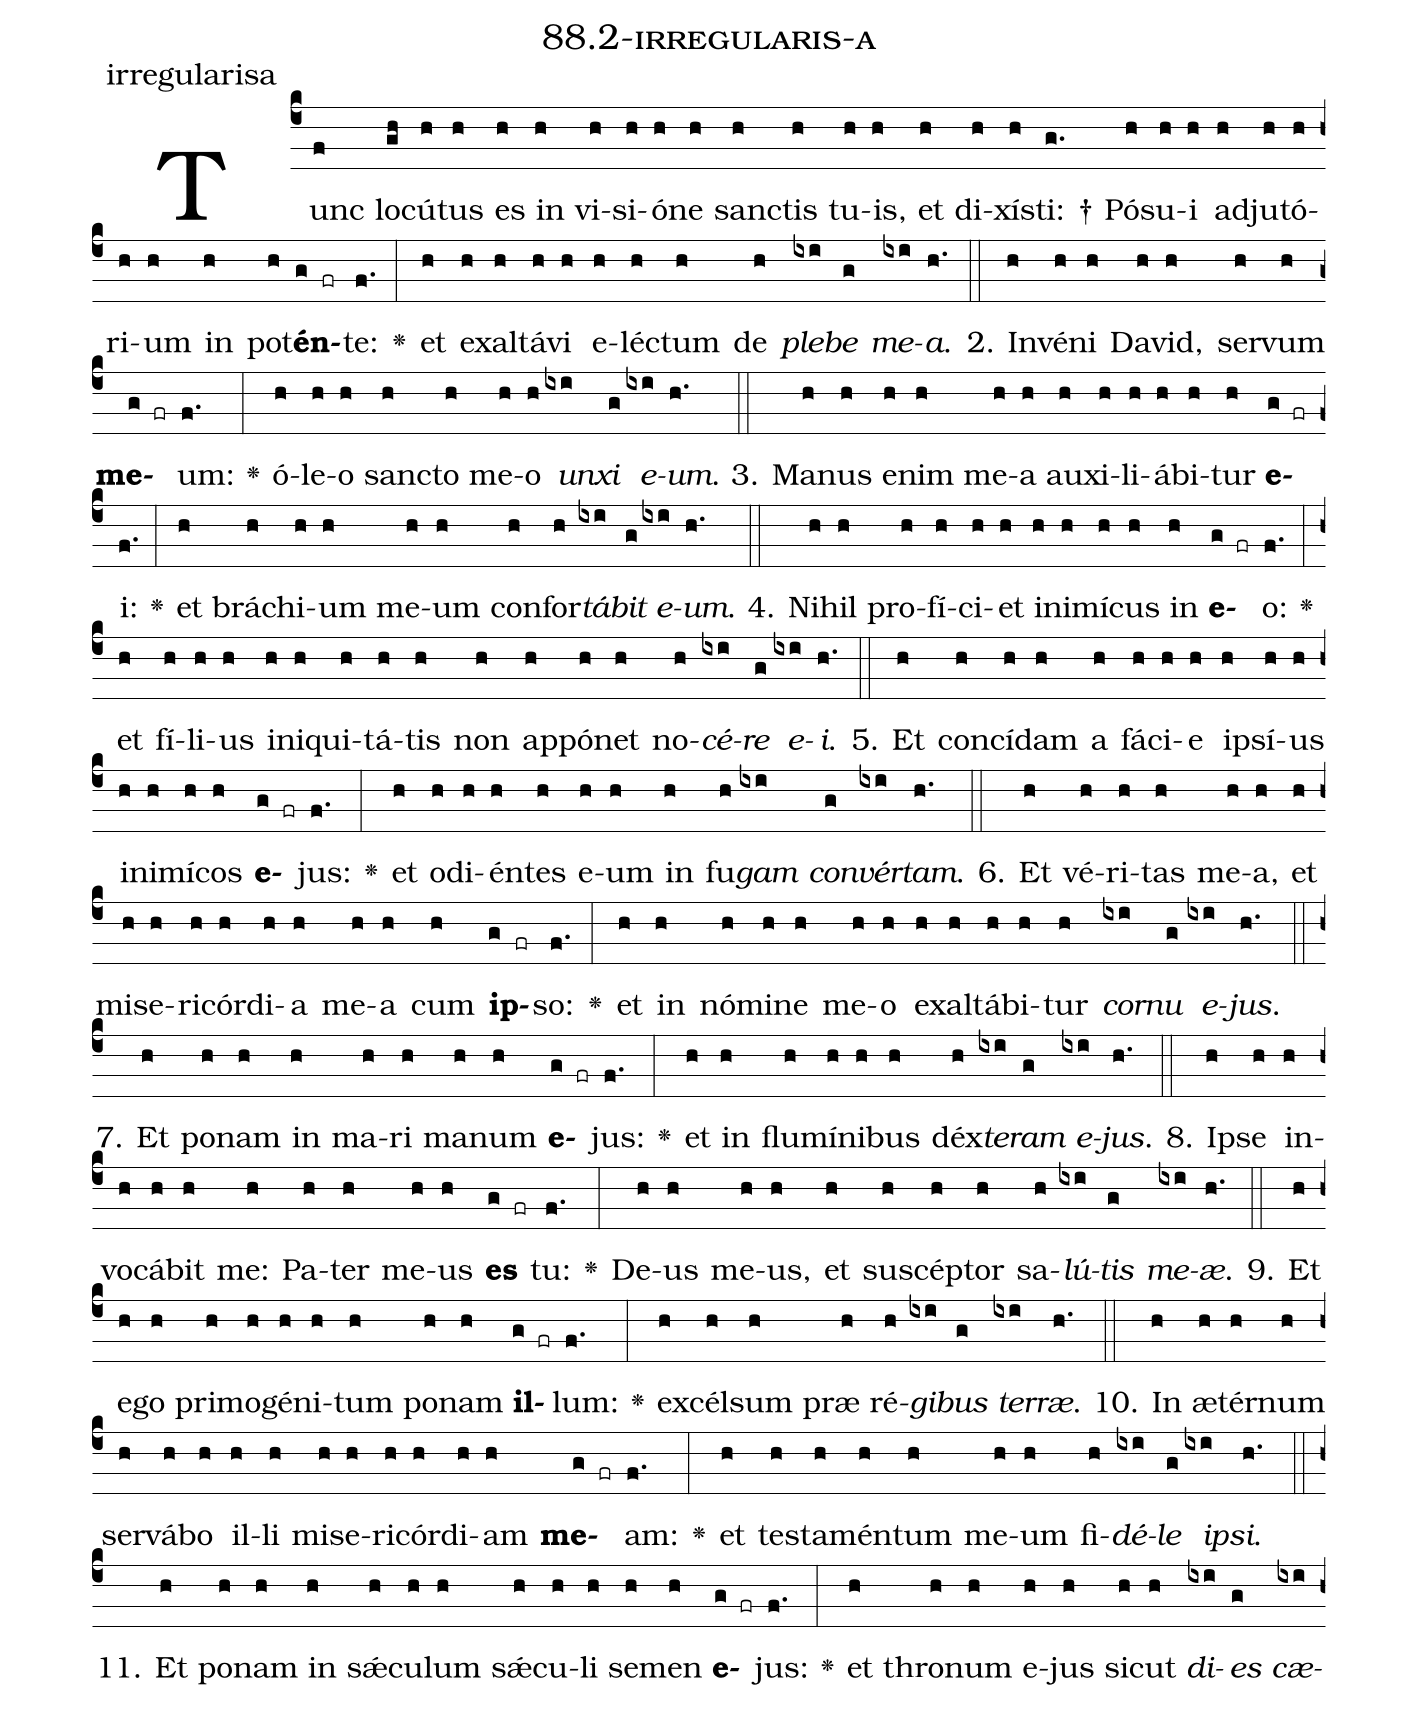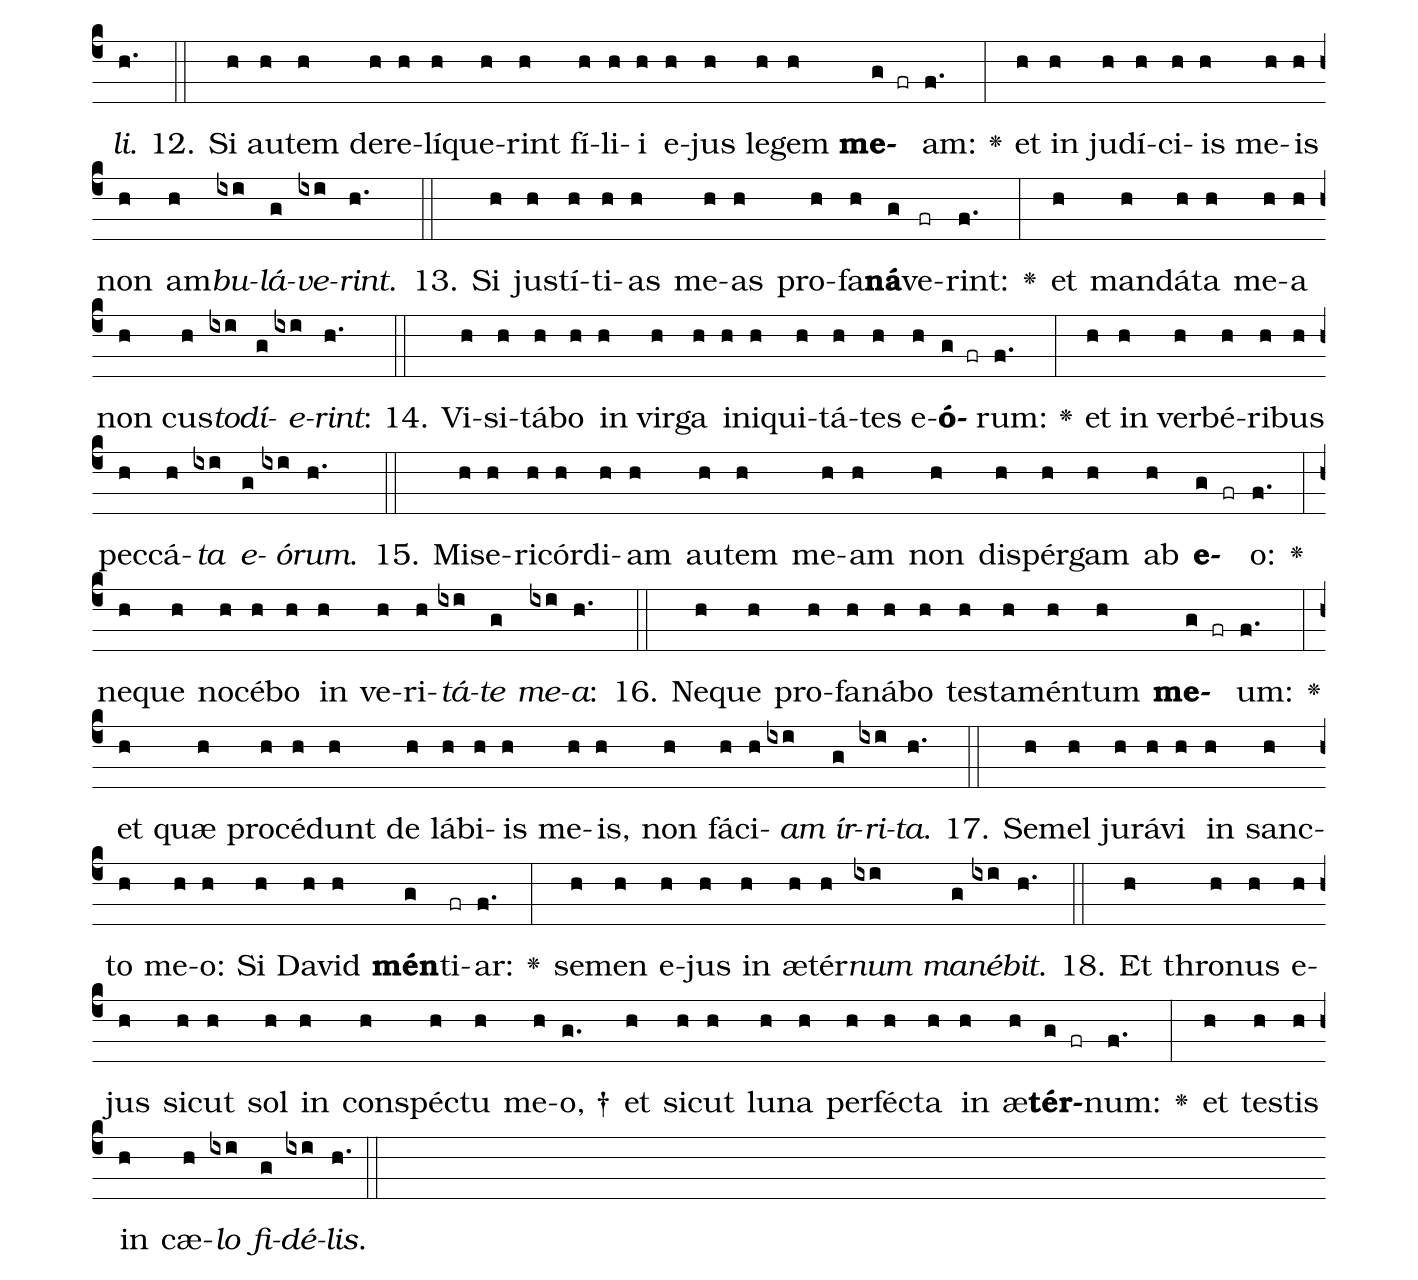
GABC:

name: 88.2-irregularis-a;
annotation: irregularisa;
%%
(c4)Tunc(f) lo(gh)cú(h)tus(h) es(h) in(h) vi(h)si(h)ó(h)ne(h) sanc(h)tis(h) tu(h)is,(h) et(h) di(h)xís(h)ti: †(g.) Pó(h)su(h)i(h) ad(h)ju(h)tó(h)ri(h)um(h) in(h) pot(h)<b>én</b>(g fr)te:(f.) <v>\greheightstar</v>(:) et(h) ex(h)al(h)tá(h)vi(h) e(h)léc(h)tum(h) de(h) <i>ple</i>(ixi)<i>be</i>(g) <i>me</i>(ixi)<i>a</i>.(h.) (::)
2. In(h)vé(h)ni(h) Da(h)vid,(h) ser(h)vum(h) <b>me</b>(g fr)um:(f.) <v>\greheightstar</v>(:) ó(h)le(h)o(h) sanc(h)to(h) me(h)o(h) <i>un</i>(ixi)<i>xi</i>(g) <i>e</i>(ixi)<i>um</i>.(h.) (::)
3. Ma(h)nus(h) e(h)nim(h) me(h)a(h) au(h)xi(h)li(h)á(h)bi(h)tur(h) <b>e</b>(g fr)i:(f.) <v>\greheightstar</v>(:) et(h) brá(h)chi(h)um(h) me(h)um(h) con(h)for(h)<i>tá</i>(ixi)<i>bit</i>(g) <i>e</i>(ixi)<i>um</i>.(h.) (::)
4. Ni(h)hil(h) pro(h)fí(h)ci(h)et(h) in(h)i(h)mí(h)cus(h) in(h) <b>e</b>(g fr)o:(f.) <v>\greheightstar</v>(:) et(h) fí(h)li(h)us(h) in(h)i(h)qui(h)tá(h)tis(h) non(h) ap(h)pó(h)net(h) no(h)<i>cé</i>(ixi)<i>re</i>(g) <i>e</i>(ixi)<i>i</i>.(h.) (::)
5. Et(h) con(h)cí(h)dam(h) a(h) fá(h)ci(h)e(h) ip(h)sí(h)us(h) in(h)i(h)mí(h)cos(h) <b>e</b>(g fr)jus:(f.) <v>\greheightstar</v>(:) et(h) o(h)di(h)én(h)tes(h) e(h)um(h) in(h) fu(h)<i>gam</i>(ixi) <i>con</i>(g)<i>vér</i>(ixi)<i>tam</i>.(h.) (::)
6. Et(h) vé(h)ri(h)tas(h) me(h)a,(h) et(h) mi(h)se(h)ri(h)cór(h)di(h)a(h) me(h)a(h) cum(h) <b>ip</b>(g fr)so:(f.) <v>\greheightstar</v>(:) et(h) in(h) nó(h)mi(h)ne(h) me(h)o(h) ex(h)al(h)tá(h)bi(h)tur(h) <i>cor</i>(ixi)<i>nu</i>(g) <i>e</i>(ixi)<i>jus</i>.(h.) (::)
7. Et(h) po(h)nam(h) in(h) ma(h)ri(h) ma(h)num(h) <b>e</b>(g fr)jus:(f.) <v>\greheightstar</v>(:) et(h) in(h) flu(h)mí(h)ni(h)bus(h) déx(h)<i>te</i>(ixi)<i>ram</i>(g) <i>e</i>(ixi)<i>jus</i>.(h.) (::)
8. Ip(h)se(h) in(h)vo(h)cá(h)bit(h) me:(h) Pa(h)ter(h) me(h)us(h) <b>es</b>(g fr) tu:(f.) <v>\greheightstar</v>(:) De(h)us(h) me(h)us,(h) et(h) su(h)scép(h)tor(h) sa(h)<i>lú</i>(ixi)<i>tis</i>(g) <i>me</i>(ixi)<i>æ</i>.(h.) (::)
9. Et(h) e(h)go(h) pri(h)mo(h)gé(h)ni(h)tum(h) po(h)nam(h) <b>il</b>(g fr)lum:(f.) <v>\greheightstar</v>(:) ex(h)cél(h)sum(h) præ(h) ré(h)<i>gi</i>(ixi)<i>bus</i>(g) <i>ter</i>(ixi)<i>ræ</i>.(h.) (::)
10. In(h) æ(h)tér(h)num(h) ser(h)vá(h)bo(h) il(h)li(h) mi(h)se(h)ri(h)cór(h)di(h)am(h) <b>me</b>(g fr)am:(f.) <v>\greheightstar</v>(:) et(h) tes(h)ta(h)mén(h)tum(h) me(h)um(h) fi(h)<i>dé</i>(ixi)<i>le</i>(g) <i>ip</i>(ixi)<i>si</i>.(h.) (::)
11. Et(h) po(h)nam(h) in(h) sǽ(h)cu(h)lum(h) sǽ(h)cu(h)li(h) se(h)men(h) <b>e</b>(g fr)jus:(f.) <v>\greheightstar</v>(:) et(h) thro(h)num(h) e(h)jus(h) sic(h)ut(h) <i>di</i>(ixi)<i>es</i>(g) <i>cæ</i>(ixi)<i>li</i>.(h.) (::)
12. Si(h) au(h)tem(h) de(h)re(h)lí(h)que(h)rint(h) fí(h)li(h)i(h) e(h)jus(h) le(h)gem(h) <b>me</b>(g fr)am:(f.) <v>\greheightstar</v>(:) et(h) in(h) ju(h)dí(h)ci(h)is(h) me(h)is(h) non(h) am(h)<i>bu</i>(ixi)<i>lá</i>(g)<i>ve</i>(ixi)<i>rint</i>.(h.) (::)
13. Si(h) jus(h)tí(h)ti(h)as(h) me(h)as(h) pro(h)fa(h)<b>ná</b>(g)ve(fr)rint:(f.) <v>\greheightstar</v>(:) et(h) man(h)dá(h)ta(h) me(h)a(h) non(h) cus(h)<i>to</i>(ixi)<i>dí</i>(g)<i>e</i>(ixi)<i>rint</i>:(h.) (::)
14. Vi(h)si(h)tá(h)bo(h) in(h) vir(h)ga(h) in(h)i(h)qui(h)tá(h)tes(h) e(h)<b>ó</b>(g fr)rum:(f.) <v>\greheightstar</v>(:) et(h) in(h) ver(h)bé(h)ri(h)bus(h) pec(h)cá(h)<i>ta</i>(ixi) <i>e</i>(g)<i>ó</i>(ixi)<i>rum</i>.(h.) (::)
15. Mi(h)se(h)ri(h)cór(h)di(h)am(h) au(h)tem(h) me(h)am(h) non(h) di(h)spér(h)gam(h) ab(h) <b>e</b>(g fr)o:(f.) <v>\greheightstar</v>(:) ne(h)que(h) no(h)cé(h)bo(h) in(h) ve(h)ri(h)<i>tá</i>(ixi)<i>te</i>(g) <i>me</i>(ixi)<i>a</i>:(h.) (::)
16. Ne(h)que(h) pro(h)fa(h)ná(h)bo(h) tes(h)ta(h)mén(h)tum(h) <b>me</b>(g fr)um:(f.) <v>\greheightstar</v>(:) et(h) quæ(h) pro(h)cé(h)dunt(h) de(h) lá(h)bi(h)is(h) me(h)is,(h) non(h) fá(h)ci(h)<i>am</i>(ixi) <i>ír</i>(g)<i>ri</i>(ixi)<i>ta</i>.(h.) (::)
17. Se(h)mel(h) ju(h)rá(h)vi(h) in(h) sanc(h)to(h) me(h)o:(h) Si(h) Da(h)vid(h) <b>mén</b>(g)ti(fr)ar:(f.) <v>\greheightstar</v>(:) se(h)men(h) e(h)jus(h) in(h) æ(h)tér(h)<i>num</i>(ixi) <i>ma</i>(g)<i>né</i>(ixi)<i>bit</i>.(h.) (::)
18. Et(h) thro(h)nus(h) e(h)jus(h) sic(h)ut(h) sol(h) in(h) con(h)spéc(h)tu(h) me(h)o, †(g.) et(h) sic(h)ut(h) lu(h)na(h) per(h)féc(h)ta(h) in(h) æ(h)<b>tér</b>(g fr)num:(f.) <v>\greheightstar</v>(:) et(h) tes(h)tis(h) in(h) cæ(h)<i>lo</i>(ixi) <i>fi</i>(g)<i>dé</i>(ixi)<i>lis</i>.(h.) (::)
